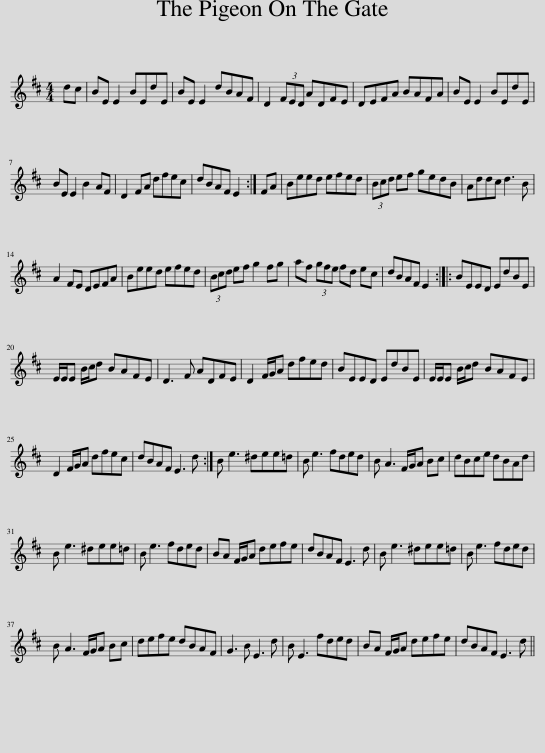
X:1
L:1/8
M:4/4
I:linebreak $
K:D
V:1 treble
V:1
 dc | BE E2 BEdE | BE E2 dBAF | D2 (3FED ADFE | DEFA BAFA | %5
 BE E2 BEdE |$ BE E2 B2 AF | D2 FA dfec | dBAF E2 :| FA | %10
 Beed efed | (3Bcd ef gedB | Addc d3 B |$ A2 FE DEFA | Beed efed | %15
 (3Bcd ef g2 fg | af (3gfe fd ec | dBAF E2 :: BEED EdBE |$ E/E/E B/c/d BAFE | %20
 D3 F ADFE | D2 F/G/A dfed | BEED EdBE | E/E/E B/c/d BAFE |$ D2 F/G/A dfec | %25
 dBAF E3 d :| B e3 ^dee=d | B e3 fded | B A3 F/G/A Bc | dBce dBAd |$ %30
 B e3 ^dee=d | B e3 fded | BA F/G/A defe | dBAF E3 d | B e3 ^dee=d | %35
 B e3 fded |$ B A3 F/G/A Bc | defe dBAF | G3 B E3 d | B E3 fded | %40
 BA F/G/A defe | dBAF E3 d || %42
